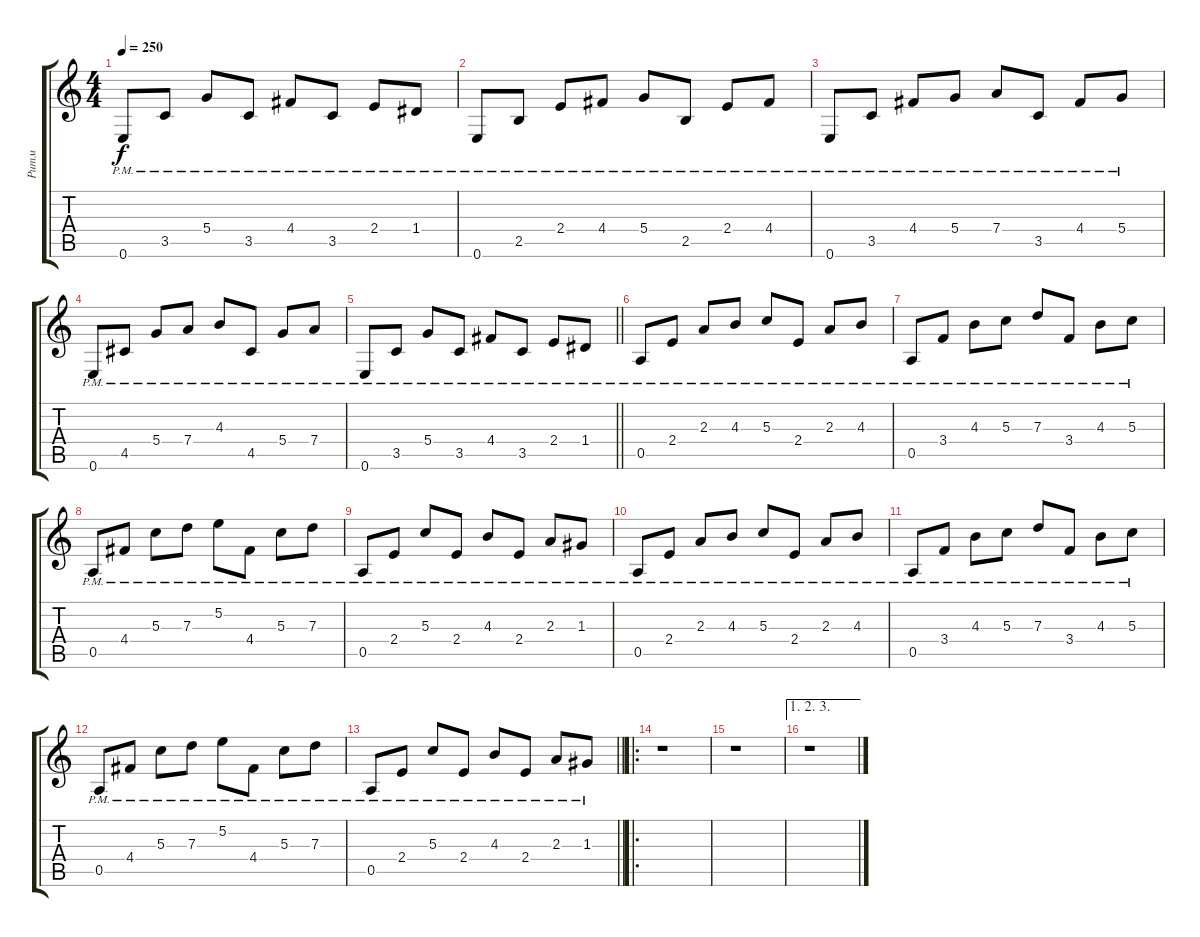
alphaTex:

\track ("Ритм" "Ритм") {instrument distortionguitar}
\staff {score tabs}
\tuning (E4 B3 G3 D3 A2 E2) {hide}
\ts (4 4)
\tempo 250
\clef g2
\ks c
0.6{pm}.8{dy f} 3.5{pm}.8 5.4{pm}.8 3.5{pm}.8 4.4{pm}.8 3.5{pm}.8 2.4{pm}.8 1.4{pm}.8 |
0.6{pm}.8 2.5{pm}.8 2.4{pm}.8 4.4{pm}.8 5.4{pm}.8 2.5{pm}.8 2.4{pm}.8 4.4{pm}.8 |
0.6{pm}.8 3.5{pm}.8 4.4{pm}.8 5.4{pm}.8 7.4{pm}.8 3.5{pm}.8 4.4{pm}.8 5.4{pm}.8 |
0.6{pm}.8 4.5{pm}.8 5.4{pm}.8 7.4{pm}.8 4.3{pm}.8 4.5{pm}.8 5.4{pm}.8 7.4{pm}.8 |
\barLineRight lightlight
0.6{pm}.8 3.5{pm}.8 5.4{pm}.8 3.5{pm}.8 4.4{pm}.8 3.5{pm}.8 2.4{pm}.8 1.4{pm}.8 |
0.5{pm}.8{volume 5 instrument distortionguitar} 2.4{pm}.8 2.3{pm}.8 4.3{pm}.8 5.3{pm}.8 2.4{pm}.8 2.3{pm}.8 4.3{pm}.8 |
0.5{pm}.8 3.4{pm}.8 4.3{pm}.8 5.3{pm}.8 7.3{pm}.8 3.4{pm}.8 4.3{pm}.8 5.3{pm}.8 |
0.5{pm}.8 4.4{pm}.8 5.3{pm}.8 7.3{pm}.8 5.2{pm}.8 4.4{pm}.8 5.3{pm}.8 7.3{pm}.8 |
0.5{pm}.8 2.4{pm}.8 5.3{pm}.8 2.4{pm}.8 4.3{pm}.8 2.4{pm}.8 2.3{pm}.8 1.3{pm}.8 |
0.5{pm}.8 2.4{pm}.8 2.3{pm}.8 4.3{pm}.8 5.3{pm}.8 2.4{pm}.8 2.3{pm}.8 4.3{pm}.8 |
0.5{pm}.8 3.4{pm}.8 4.3{pm}.8 5.3{pm}.8 7.3{pm}.8 3.4{pm}.8 4.3{pm}.8 5.3{pm}.8 |
0.5{pm}.8 4.4{pm}.8 5.3{pm}.8 7.3{pm}.8 5.2{pm}.8 4.4{pm}.8 5.3{pm}.8 7.3{pm}.8 |
\barLineRight lightlight
0.5{pm}.8 2.4{pm}.8 5.3{pm}.8 2.4{pm}.8 4.3{pm}.8 2.4{pm}.8 2.3{pm}.8 1.3{pm}.8 |
\ro
r.1{volume 13} |
r.1 |
\ae (1 2 3)
r.1
